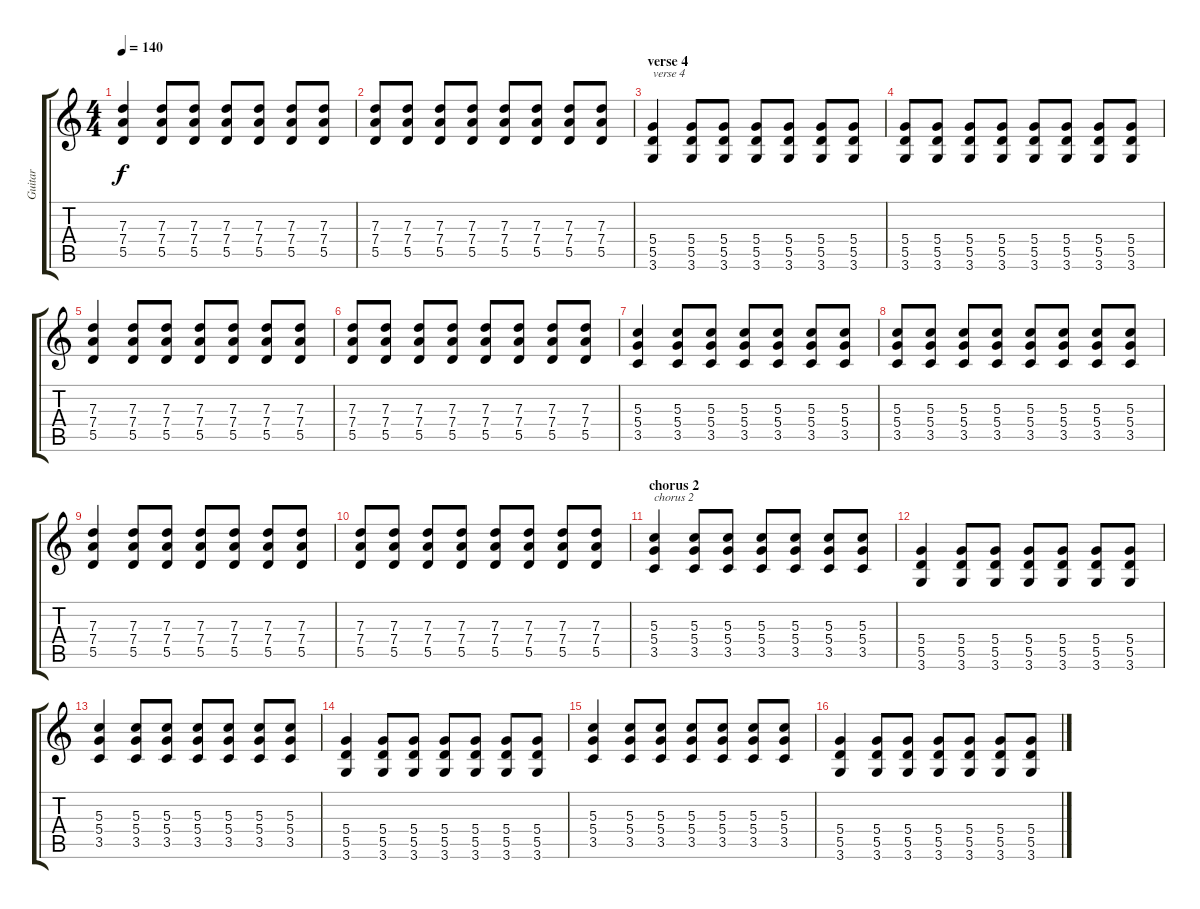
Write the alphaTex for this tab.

\track ("Guitar" "Guitar") {instrument distortionguitar}
\staff {score tabs}
\tuning (E4 B3 G3 D3 A2 E2) {hide}
\ts (4 4)
\tempo 140
\clef g2
\ks c
(7.3 7.4 5.5).4{dy f} (7.3 7.4 5.5).8 (7.3 7.4 5.5).8 (7.3 7.4 5.5).8 (7.3 7.4 5.5).8 (7.3 7.4 5.5).8 (7.3 7.4 5.5).8 |
(7.3 7.4 5.5).8 (7.3 7.4 5.5).8 (7.3 7.4 5.5).8 (7.3 7.4 5.5).8 (7.3 7.4 5.5).8 (7.3 7.4 5.5).8 (7.3 7.4 5.5).8 (7.3 7.4 5.5).8 |
\section ("" "verse 4")
(5.4 5.5 3.6).4{txt "verse 4"} (5.4 5.5 3.6).8 (5.4 5.5 3.6).8 (5.4 5.5 3.6).8 (5.4 5.5 3.6).8 (5.4 5.5 3.6).8 (5.4 5.5 3.6).8 |
(5.4 5.5 3.6).8 (5.4 5.5 3.6).8 (5.4 5.5 3.6).8 (5.4 5.5 3.6).8 (5.4 5.5 3.6).8 (5.4 5.5 3.6).8 (5.4 5.5 3.6).8 (5.4 5.5 3.6).8 |
(7.3 7.4 5.5).4 (7.3 7.4 5.5).8 (7.3 7.4 5.5).8 (7.3 7.4 5.5).8 (7.3 7.4 5.5).8 (7.3 7.4 5.5).8 (7.3 7.4 5.5).8 |
(7.3 7.4 5.5).8 (7.3 7.4 5.5).8 (7.3 7.4 5.5).8 (7.3 7.4 5.5).8 (7.3 7.4 5.5).8 (7.3 7.4 5.5).8 (7.3 7.4 5.5).8 (7.3 7.4 5.5).8 |
(5.3 5.4 3.5).4 (5.3 5.4 3.5).8 (5.3 5.4 3.5).8 (5.3 5.4 3.5).8 (5.3 5.4 3.5).8 (5.3 5.4 3.5).8 (5.3 5.4 3.5).8 |
(5.3 5.4 3.5).8 (5.3 5.4 3.5).8 (5.3 5.4 3.5).8 (5.3 5.4 3.5).8 (5.3 5.4 3.5).8 (5.3 5.4 3.5).8 (5.3 5.4 3.5).8 (5.3 5.4 3.5).8 |
(7.3 7.4 5.5).4 (7.3 7.4 5.5).8 (7.3 7.4 5.5).8 (7.3 7.4 5.5).8 (7.3 7.4 5.5).8 (7.3 7.4 5.5).8 (7.3 7.4 5.5).8 |
(7.3 7.4 5.5).8 (7.3 7.4 5.5).8 (7.3 7.4 5.5).8 (7.3 7.4 5.5).8 (7.3 7.4 5.5).8 (7.3 7.4 5.5).8 (7.3 7.4 5.5).8 (7.3 7.4 5.5).8 |
\section ("" "chorus 2")
(5.3 5.4 3.5).4{txt "chorus 2"} (5.3 5.4 3.5).8 (5.3 5.4 3.5).8 (5.3 5.4 3.5).8 (5.3 5.4 3.5).8 (5.3 5.4 3.5).8 (5.3 5.4 3.5).8 |
(5.4 5.5 3.6).4 (5.4 5.5 3.6).8 (5.4 5.5 3.6).8 (5.4 5.5 3.6).8 (5.4 5.5 3.6).8 (5.4 5.5 3.6).8 (5.4 5.5 3.6).8 |
(5.3 5.4 3.5).4 (5.3 5.4 3.5).8 (5.3 5.4 3.5).8 (5.3 5.4 3.5).8 (5.3 5.4 3.5).8 (5.3 5.4 3.5).8 (5.3 5.4 3.5).8 |
(5.4 5.5 3.6).4 (5.4 5.5 3.6).8 (5.4 5.5 3.6).8 (5.4 5.5 3.6).8 (5.4 5.5 3.6).8 (5.4 5.5 3.6).8 (5.4 5.5 3.6).8 |
(5.3 5.4 3.5).4 (5.3 5.4 3.5).8 (5.3 5.4 3.5).8 (5.3 5.4 3.5).8 (5.3 5.4 3.5).8 (5.3 5.4 3.5).8 (5.3 5.4 3.5).8 |
(5.4 5.5 3.6).4 (5.4 5.5 3.6).8 (5.4 5.5 3.6).8 (5.4 5.5 3.6).8 (5.4 5.5 3.6).8 (5.4 5.5 3.6).8 (5.4 5.5 3.6).8
